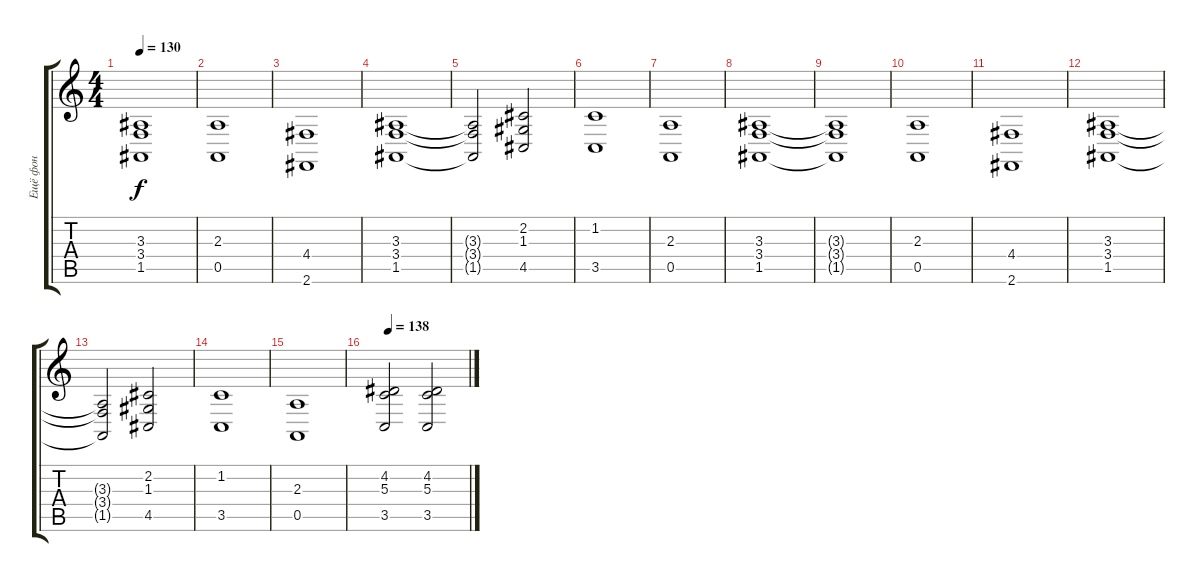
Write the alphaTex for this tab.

\track ("Ещё фон" "Ещё фон") {instrument stringensemble1}
\staff {score tabs}
\tuning (E4 B3 G3 D3 A2 E2) {hide}
\ts (4 4)
\tempo 130
\clef g2
\ks c
(3.3{t} 3.4{t} 1.5{t}).1{dy f} |
(2.3 0.5).1 |
(4.4 2.6).1 |
(3.3 3.4 1.5).1 |
(3.3{t} 3.4{t} 1.5{t}).2 (2.2 1.3 4.5).2 |
(1.2 3.5).1 |
(2.3 0.5).1 |
(3.3 3.4 1.5).1 |
(3.3{t} 3.4{t} 1.5{t}).1 |
(2.3 0.5).1 |
(4.4 2.6).1 |
(3.3 3.4 1.5).1 |
(3.3{t} 3.4{t} 1.5{t}).2 (2.2 1.3 4.5).2 |
(1.2 3.5).1 |
(2.3 0.5).1 |
\tempo 138
(4.2 5.3 3.5).2 (4.2 5.3 3.5).2
